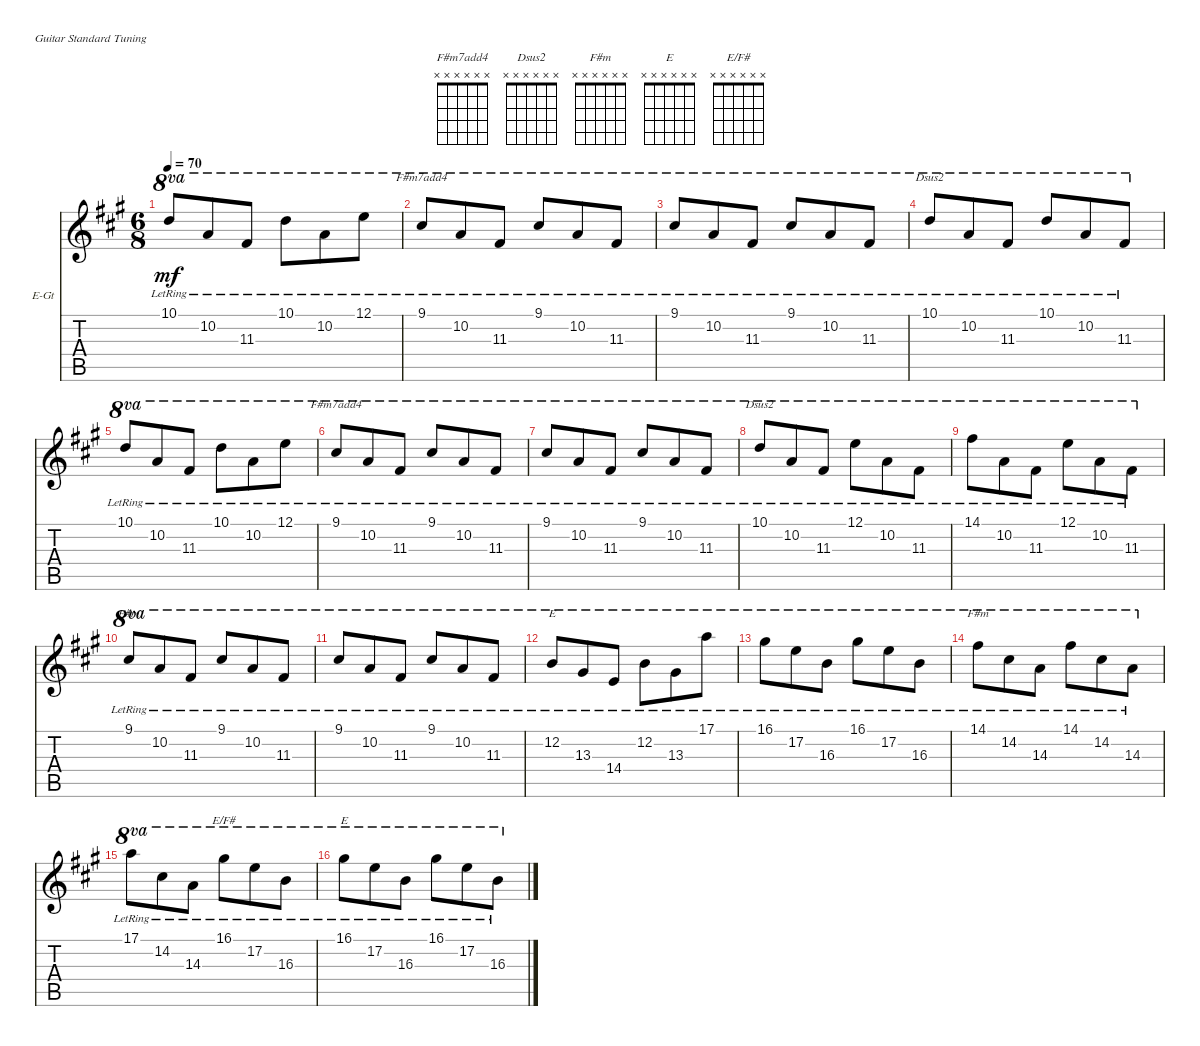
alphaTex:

\defaultSystemsLayout 4
\bracketExtendMode nobrackets
\firstSystemTrackNameOrientation horizontal
\otherSystemsTrackNameOrientation horizontal
\track ("12 string guitar" "E-Gt") {instrument electricguitarclean}
\staff {score tabs}
\tuning (E4 B3 G3 D3 A2 E2)
\chord ("F#m7add4" x x x x x x)
\chord ("Dsus2" x x x x x x)
\chord ("F#m" x x x x x x)
\chord ("E" x x x x x x)
\chord ("E/F#" x x x x x x)
\ts (6 8)
\tempo 70
\clef g2
\scale
0.25
\ks a
10.1{lr}.8{ot 8va dy mf} 10.2{lr}.8{ot 8va} 11.3{lr}.8{ot 8va} 10.1{lr}.8{ot 8va} 10.2{lr}.8{ot 8va} 12.1{lr}.8{ot 8va} |
\scale
0.25 9.1{lr}.8{ch "F#m7add4" ot 8va} 10.2{lr}.8{ot 8va} 11.3{lr}.8{ot 8va} 9.1{lr}.8{ot 8va} 10.2{lr}.8{ot 8va} 11.3{lr}.8{ot 8va} |
\scale
0.25 9.1{lr}.8{ot 8va} 10.2{lr}.8{ot 8va} 11.3{lr}.8{ot 8va} 9.1{lr}.8{ot 8va} 10.2{lr}.8{ot 8va} 11.3{lr}.8{ot 8va} |
\scale
0.25 10.1{lr}.8{ch "Dsus2" ot 8va} 10.2{lr}.8{ot 8va} 11.3{lr}.8{ot 8va} 10.1{lr}.8{ot 8va} 10.2{lr}.8{ot 8va} 11.3{lr}.8{ot 8va} |
\scale
0.25 10.1{lr}.8{ot 8va} 10.2{lr}.8{ot 8va} 11.3{lr}.8{ot 8va} 10.1{lr}.8{ot 8va} 10.2{lr}.8{ot 8va} 12.1{lr}.8{ot 8va} |
\scale
0.25 9.1{lr}.8{ch "F#m7add4" ot 8va} 10.2{lr}.8{ot 8va} 11.3{lr}.8{ot 8va} 9.1{lr}.8{ot 8va} 10.2{lr}.8{ot 8va} 11.3{lr}.8{ot 8va} |
\scale
0.25 9.1{lr}.8{ot 8va} 10.2{lr}.8{ot 8va} 11.3{lr}.8{ot 8va} 9.1{lr}.8{ot 8va} 10.2{lr}.8{ot 8va} 11.3{lr}.8{ot 8va} |
\scale
0.25 10.1{lr}.8{ch "Dsus2" ot 8va} 10.2{lr}.8{ot 8va} 11.3{lr}.8{ot 8va} 12.1{lr}.8{ot 8va} 10.2{lr}.8{ot 8va} 11.3{lr}.8{ot 8va} |
\scale
0.25 14.1{lr}.8{ot 8va} 10.2{lr}.8{ot 8va} 11.3{lr}.8{ot 8va} 12.1{lr}.8{ot 8va} 10.2{lr}.8{ot 8va} 11.3{lr}.8{ot 8va} |
\scale
0.25 9.1{lr}.8{ch "F#m" ot 8va} 10.2{lr}.8{ot 8va} 11.3{lr}.8{ot 8va} 9.1{lr}.8{ot 8va} 10.2{lr}.8{ot 8va} 11.3{lr}.8{ot 8va} |
\scale
0.25 9.1{lr}.8{ot 8va} 10.2{lr}.8{ot 8va} 11.3{lr}.8{ot 8va} 9.1{lr}.8{ot 8va} 10.2{lr}.8{ot 8va} 11.3{lr}.8{ot 8va} |
\scale
0.25 12.2{lr}.8{ch "E" ot 8va} 13.3{lr}.8{ot 8va} 14.4{lr}.8{ot 8va} 12.2{lr}.8{ot 8va} 13.3{lr}.8{ot 8va} 17.1{lr}.8{ot 8va} |
\scale
0.25 16.1{lr}.8{ot 8va} 17.2{lr}.8{ot 8va} 16.3{lr}.8{ot 8va} 16.1{lr}.8{ot 8va} 17.2{lr}.8{ot 8va} 16.3{lr}.8{ot 8va} |
\scale
0.25 14.1{lr}.8{ch "F#m" ot 8va} 14.2{lr}.8{ot 8va} 14.3{lr}.8{ot 8va} 14.1{lr}.8{ot 8va} 14.2{lr}.8{ot 8va} 14.3{lr}.8{ot 8va} |
\scale
0.25 17.1{lr}.8{ot 8va} 14.2{lr}.8{ot 8va} 14.3{lr}.8{ot 8va} 16.1{lr}.8{ch "E/F#" ot 8va} 17.2{lr}.8{ot 8va} 16.3{lr}.8{ot 8va} |
\scale
0.25 16.1{lr}.8{ch "E" ot 8va} 17.2{lr}.8{ot 8va} 16.3{lr}.8{ot 8va} 16.1{lr}.8{ot 8va} 17.2{lr}.8{ot 8va} 16.3{lr}.8{ot 8va}
